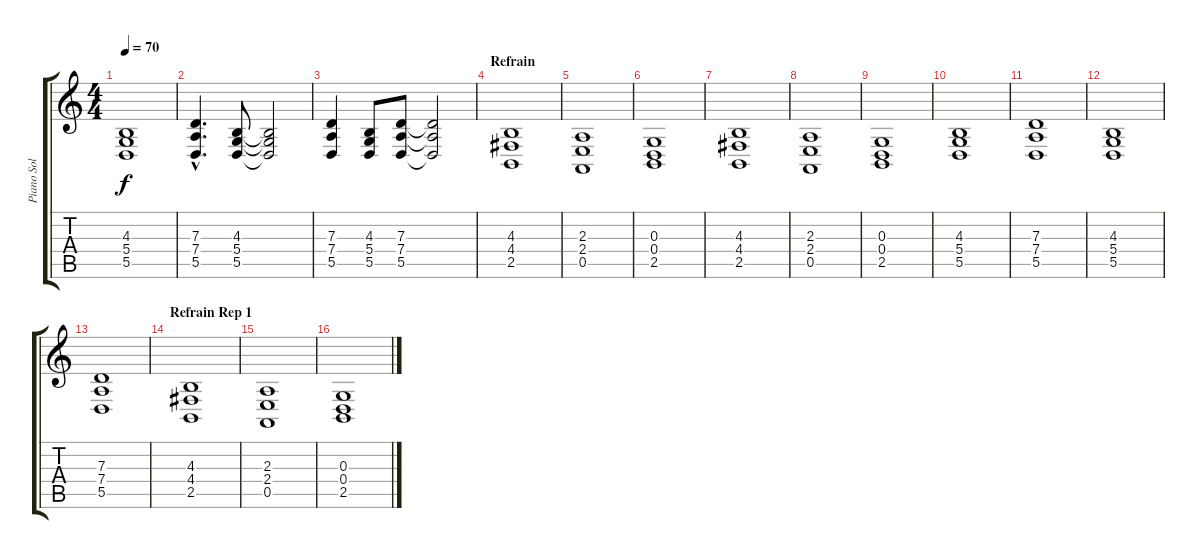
\track ("Piano Sol" "Piano Sol") {instrument drawbarorgan}
\staff {score tabs}
\tuning (E4 B3 G3 D3 A2 E2) {hide}
\ts (4 4)
\tempo 70
\clef g2
\ks c
(4.3 5.4 5.5).1{dy f} |
(7.3{hac} 7.4{hac} 5.5{hac}).4{d} (4.3 5.4 5.5).8 (4.3{t} 5.4{t} 5.5{t}).2 |
(7.3 7.4 5.5).4 (4.3 5.4 5.5).8 (7.3 7.4 5.5).8 (7.3{t} 7.4{t} 5.5{t}).2 |
\section ("" "Refrain")
(4.3 4.4 2.5).1 |
(2.3 2.4 0.5).1 |
(0.3 0.4 2.5).1 |
(4.3 4.4 2.5).1 |
(2.3 2.4 0.5).1 |
(0.3 0.4 2.5).1 |
(4.3 5.4 5.5).1 |
(7.3 7.4 5.5).1 |
(4.3 5.4 5.5).1 |
(7.3 7.4 5.5).1 |
\section ("" "Refrain Rep 1")
(4.3 4.4 2.5).1 |
(2.3 2.4 0.5).1 |
(0.3 0.4 2.5).1
